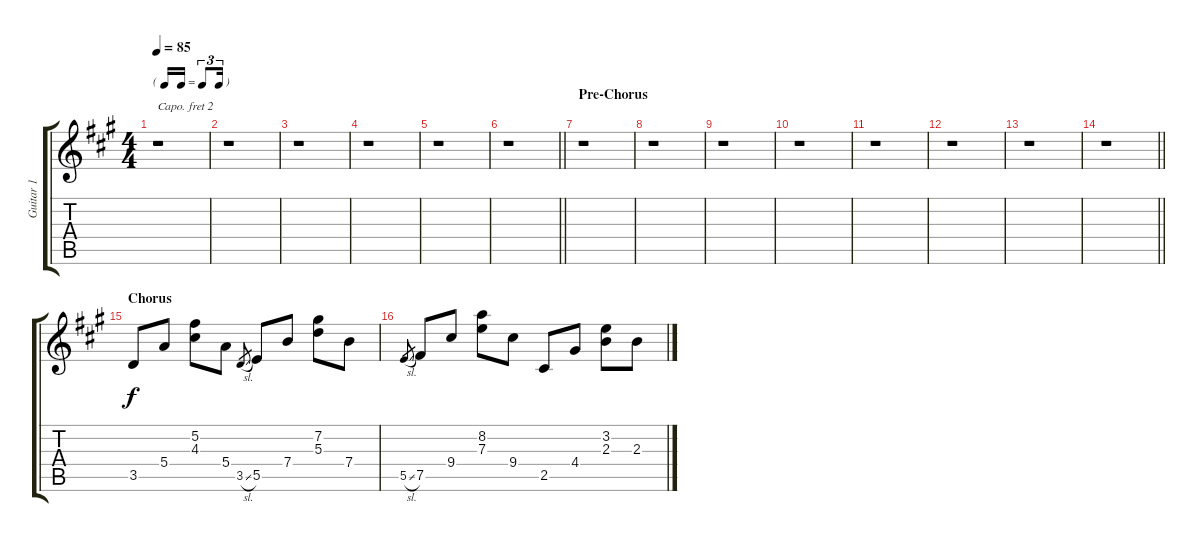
\track ("Guitar 1" "Guitar 1") {instrument electricguitarclean}
\staff {score tabs}
\capo 2
\tuning (E4 B3 G3 D3 A2 E2) {hide}
\ts (4 4)
\tf triplet16th
\tempo 85
\clef g2
\ks a
r.1{dy f} |
r.1 |
r.1 |
r.1 |
r.1 |
\barLineRight lightlight
r.1 |
\section ("" "Pre-Chorus")
r.1 |
r.1 |
r.1 |
r.1 |
r.1 |
r.1 |
r.1 |
\barLineRight lightlight
r.1 |
\section ("" "Chorus")
3.5.8 5.4.8 (5.2 4.3).8 5.4.8 3.5{sl}.8{gr} 5.5.8 7.4.8 (7.2 5.3).8 7.4.8 |
5.5{sl}.8{gr} 7.5.8 9.4.8 (8.2 7.3).8 9.4.8 2.5.8 4.4.8 (3.2 2.3).8 2.3.8
